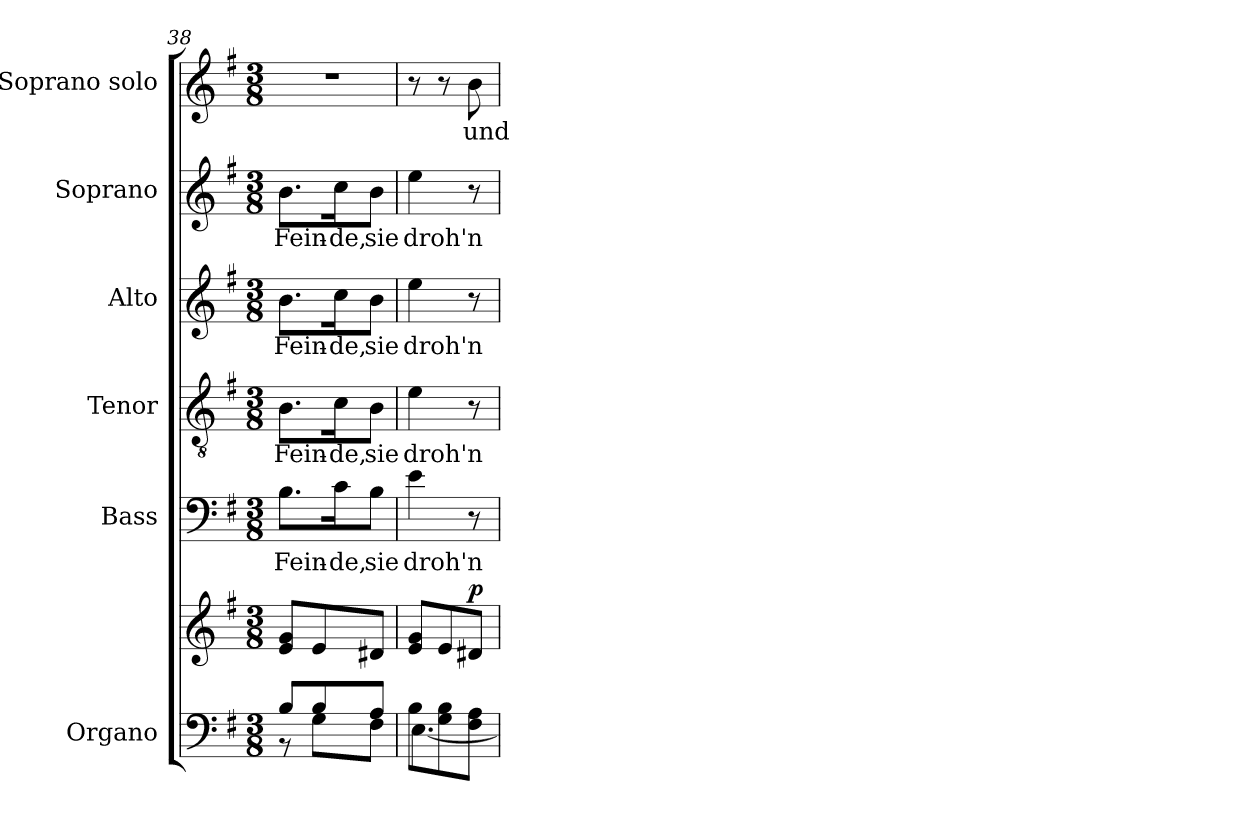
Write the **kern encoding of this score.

**kern	**kern	**dynam	**kern	**text	**kern	**text	**kern	**text	**kern	**text	**kern	**text
*part6	*part6	*part6	*part5	*part5	*part4	*part4	*part3	*part3	*part2	*part2	*part1	*part1
*staff7	*staff6	*staff6/7	*staff5	*staff5	*staff4	*staff4	*staff3	*staff3	*staff2	*staff2	*staff1	*staff1
*I"Organo	*	*	*I"Bass	*	*I"Tenor	*	*I"Alto	*	*I"Soprano	*	*I"Soprano solo	*
*I'Org.	*	*	*I'B.	*	*I'T.	*	*I'A.	*	*I'S.	*	*I'S.s	*
!!LO:LB:g=z
*clefF4	*clefG2	*	*clefF4	*	*clefGv2	*	*clefG2	*	*clefG2	*	*clefG2	*
*k[f#]	*k[f#]	*	*k[f#]	*	*k[f#]	*	*k[f#]	*	*k[f#]	*	*k[f#]	*
*M3/8	*M3/8	*	*M3/8	*	*M3/8	*	*M3/8	*	*M3/8	*	*M3/8	*
=38	=38	=38	=38	=38	=38	=38	=38	=38	=38	=38	=38	=38
*^	*	*	*	*	*	*	*	*	*	*	*	*
!	!	!	!	!	!LO:LY:b	!	!LO:LY:b	!	!LO:LY:b	!	!LO:LY:b	!	!
8B/L	8r	8e/ 8g/L	.	8.B\L	Fein-	8.B\L	Fein-	8.b\L	Fein-	8.b\L	Fein-	4.r	.
8B/	8G\L	8e/	.	.	.	.	.	.	.	.	.	.	.
!	!	!	!	!	!LO:LY:b	!	!LO:LY:b	!	!LO:LY:b	!	!LO:LY:b	!	!
.	.	.	.	16c\K	-de,	16c\K	-de,	16cc\K	-de,	16cc\K	-de,	.	.
!	!	!	!	!	!LO:LY:b	!	!LO:LY:b	!	!LO:LY:b	!	!LO:LY:b	!	!
8A/J	8F#\J	8d#X/J	.	8B\J	sie	8B\J	sie	8b\J	sie	8b\J	sie	.	.
=39	=39	=39	=39	=39	=39	=39	=39	=39	=39	=39	=39	=39	=39
!	!	!	!	!	!LO:LY:b	!	!LO:LY:b	!	!LO:LY:b	!	!LO:LY:b	!	!
8B\L	[4.E\	8e/ 8g/L	.	4e\	droh'n	4e\	droh'n	4ee\	droh'n	4ee\	droh'n	8r	.
8G\ 8B\	.	8e/	.	.	.	.	.	.	.	.	.	8r	.
!	!	!	!LO:DY:a	!	!	!	!	!	!	!	!	!	!LO:LY:b
8F#\ 8A\J	.	8d#X/J	p	8r	.	8r	.	8r	.	8r	.	8b\	und
*v	*v	*	*	*	*	*	*	*	*	*	*	*	*
=	=	=	=	=	=	=	=	=	=	=	=	=
*-	*-	*-	*-	*-	*-	*-	*-	*-	*-	*-	*-	*-
